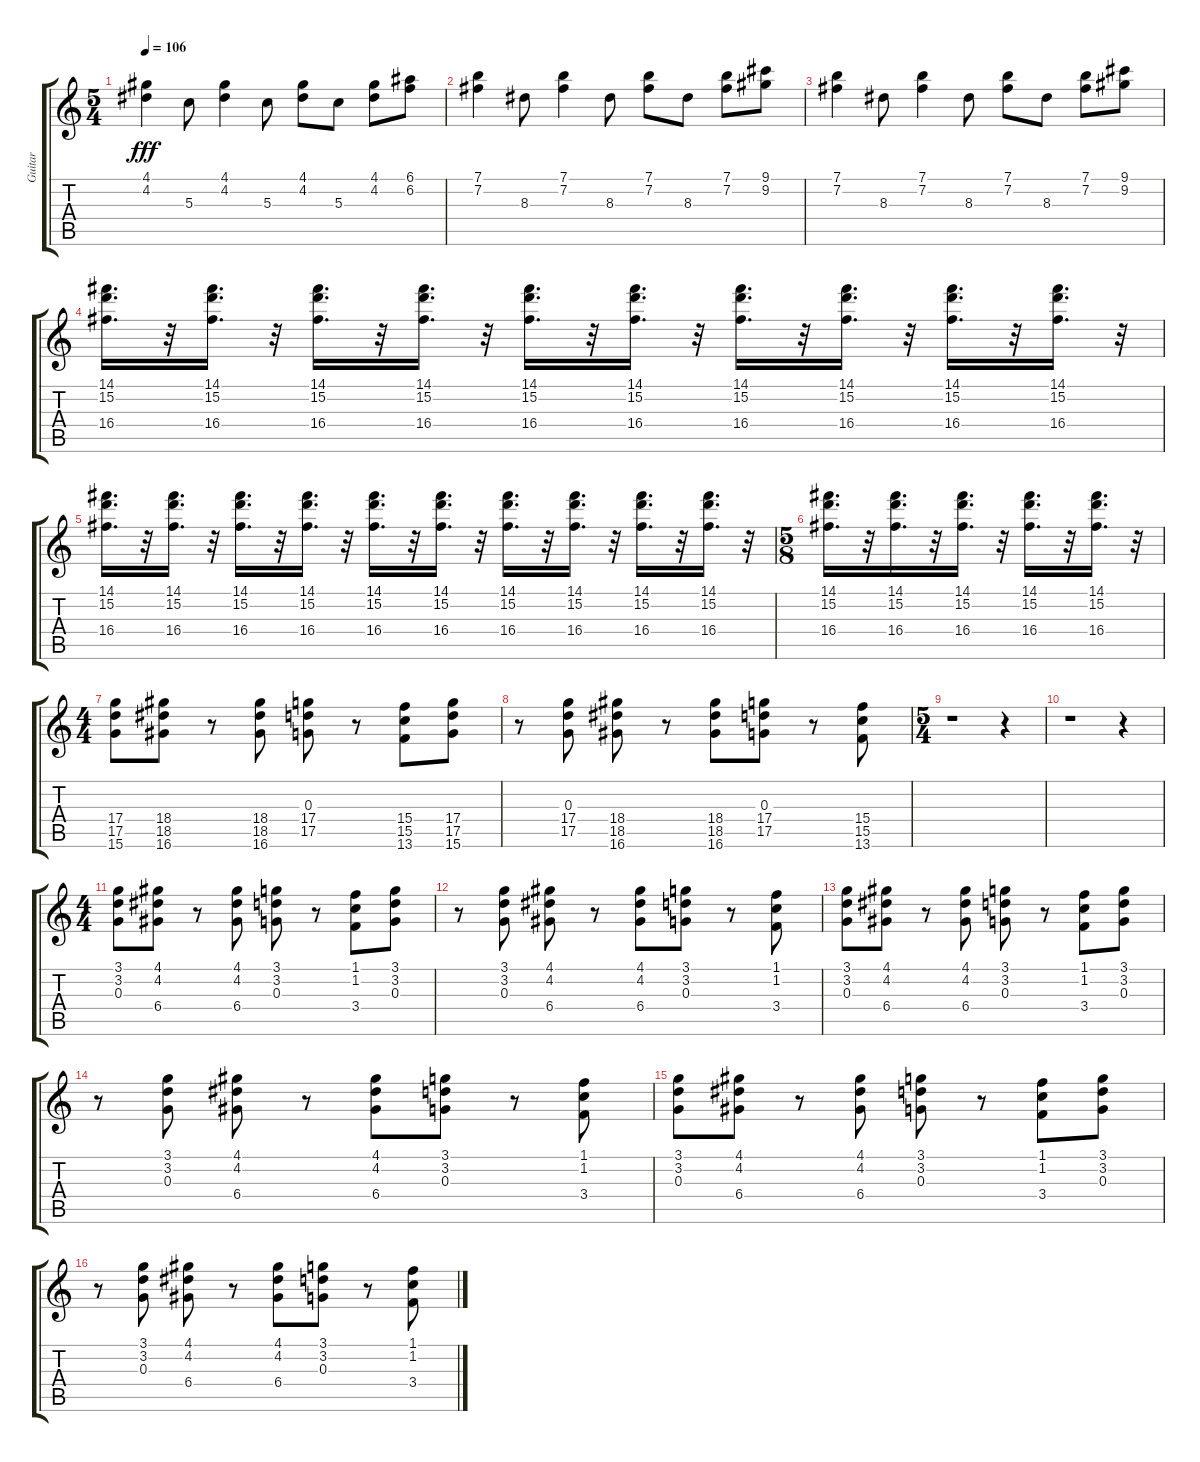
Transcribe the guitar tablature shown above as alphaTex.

\track ("Guitar" "Guitar") {instrument electricguitarmuted}
\staff {score tabs}
\tuning (E4 B3 G3 D3 A2 E2) {hide}
\ts (5 4)
\tempo 106
\clef g2
\ks c
(4.1 4.2).4{dy fff} 5.3.8 (4.1 4.2).4 5.3.8 (4.1 4.2).8 5.3.8 (4.1 4.2).8 (6.1 6.2).8 |
(7.1 7.2).4 8.3.8 (7.1 7.2).4 8.3.8 (7.1 7.2).8 8.3.8 (7.1 7.2).8 (9.1 9.2).8 |
(7.1 7.2).4 8.3.8 (7.1 7.2).4 8.3.8 (7.1 7.2).8 8.3.8 (7.1 7.2).8 (9.1 9.2).8 |
(14.1 15.2 16.4).16{d} r.32 (14.1 15.2 16.4).16{d} r.32 (14.1 15.2 16.4).16{d} r.32 (14.1 15.2 16.4).16{d} r.32 (14.1 15.2 16.4).16{d} r.32 (14.1 15.2 16.4).16{d} r.32 (14.1 15.2 16.4).16{d} r.32 (14.1 15.2 16.4).16{d} r.32 (14.1 15.2 16.4).16{d} r.32 (14.1 15.2 16.4).16{d} r.32 |
(14.1 15.2 16.4).16{d} r.32 (14.1 15.2 16.4).16{d} r.32 (14.1 15.2 16.4).16{d} r.32 (14.1 15.2 16.4).16{d} r.32 (14.1 15.2 16.4).16{d} r.32 (14.1 15.2 16.4).16{d} r.32 (14.1 15.2 16.4).16{d} r.32 (14.1 15.2 16.4).16{d} r.32 (14.1 15.2 16.4).16{d} r.32 (14.1 15.2 16.4).16{d} r.32 |
\ts (5 8)
(14.1 15.2 16.4).16{d} r.32 (14.1 15.2 16.4).16{d} r.32 (14.1 15.2 16.4).16{d} r.32 (14.1 15.2 16.4).16{d} r.32 (14.1 15.2 16.4).16{d} r.32 |
\ts (4 4)
(17.4 17.5 15.6).8 (18.4 18.5 16.6).8 r.8 (18.4 18.5 16.6).8 (0.3 17.4 17.5).8 r.8 (15.4 15.5 13.6).8 (17.4 17.5 15.6).8 |
r.8 (0.3 17.4 17.5).8 (18.4 18.5 16.6).8 r.8 (18.4 18.5 16.6).8 (0.3 17.4 17.5).8 r.8 (15.4 15.5 13.6).8 |
\ts (5 4)
r.1 r.4 |
r.1 r.4 |
\ts (4 4)
(3.1 3.2 0.3).8 (4.1 4.2 6.4).8 r.8 (4.1 4.2 6.4).8 (3.1 3.2 0.3).8 r.8 (1.1 1.2 3.4).8 (3.1 3.2 0.3).8 |
r.8 (3.1 3.2 0.3).8 (4.1 4.2 6.4).8 r.8 (4.1 4.2 6.4).8 (3.1 3.2 0.3).8 r.8 (1.1 1.2 3.4).8 |
(3.1 3.2 0.3).8 (4.1 4.2 6.4).8 r.8 (4.1 4.2 6.4).8 (3.1 3.2 0.3).8 r.8 (1.1 1.2 3.4).8 (3.1 3.2 0.3).8 |
r.8 (3.1 3.2 0.3).8 (4.1 4.2 6.4).8 r.8 (4.1 4.2 6.4).8 (3.1 3.2 0.3).8 r.8 (1.1 1.2 3.4).8 |
(3.1 3.2 0.3).8 (4.1 4.2 6.4).8 r.8 (4.1 4.2 6.4).8 (3.1 3.2 0.3).8 r.8 (1.1 1.2 3.4).8 (3.1 3.2 0.3).8 |
r.8 (3.1 3.2 0.3).8 (4.1 4.2 6.4).8 r.8 (4.1 4.2 6.4).8 (3.1 3.2 0.3).8 r.8 (1.1 1.2 3.4).8
